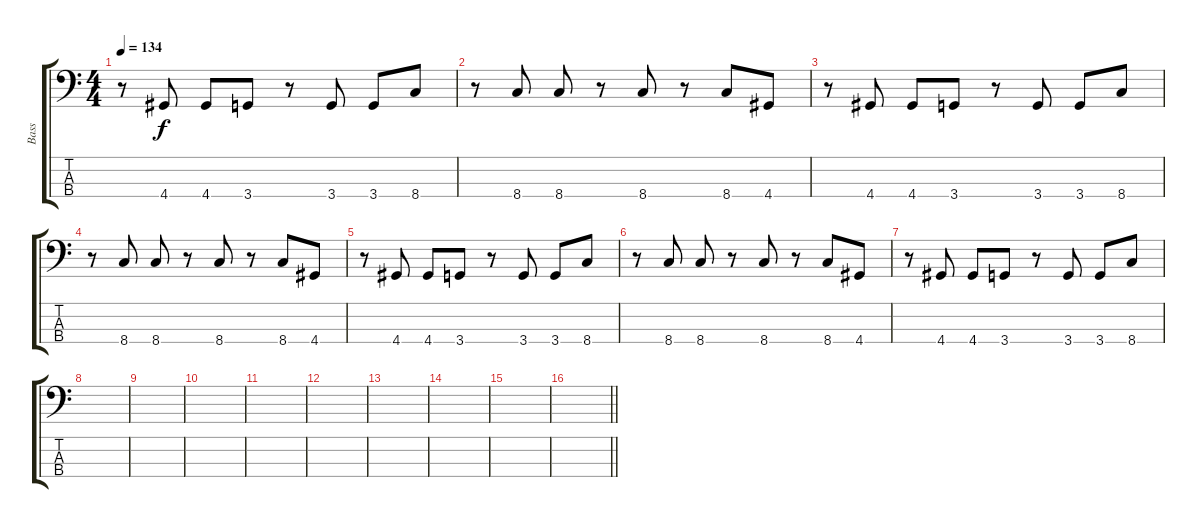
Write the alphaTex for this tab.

\track ("Bass" "Bass") {instrument electricbasspick}
\staff {score tabs}
\tuning (G2 D2 A1 E1) {hide}
\ts (4 4)
\tempo 134
\clef f4
\ks c
r.8{dy f} 4.4.8 4.4.8 3.4.8 r.8 3.4.8 3.4.8 8.4.8 |
r.8 8.4.8 8.4.8 r.8 8.4.8 r.8 8.4.8 4.4.8 |
r.8 4.4.8 4.4.8 3.4.8 r.8 3.4.8 3.4.8 8.4.8 |
r.8 8.4.8 8.4.8 r.8 8.4.8 r.8 8.4.8 4.4.8 |
r.8 4.4.8 4.4.8 3.4.8 r.8 3.4.8 3.4.8 8.4.8 |
r.8 8.4.8 8.4.8 r.8 8.4.8 r.8 8.4.8 4.4.8 |
r.8 4.4.8 4.4.8 3.4.8 r.8 3.4.8 3.4.8 8.4.8 |
|
|
|
|
|
|
|
|
\barLineRight lightlight
